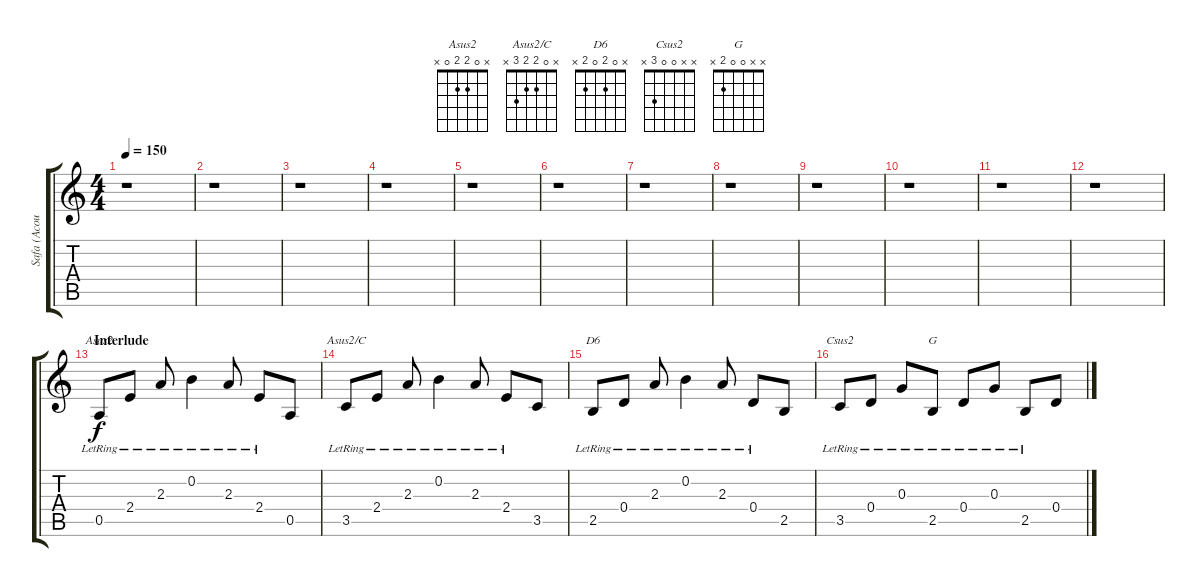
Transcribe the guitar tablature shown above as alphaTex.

\track ("Safa (Acoustic)" "Safa (Acou") {instrument acousticguitarsteel}
\staff {score tabs}
\tuning (E4 B3 G3 D3 A2 E2) {hide}
\chord ("Asus2" x 0 2 2 0 x)
\chord ("Asus2/C" x 0 2 2 3 x)
\chord ("D6" x 0 2 0 2 x)
\chord ("Csus2" x x 0 0 3 x)
\chord ("G" x x 0 0 2 x)
\ts (4 4)
\tempo 150
\clef g2
\ks c
r.1{dy f} |
r.1 |
r.1 |
r.1 |
r.1 |
r.1 |
r.1 |
r.1 |
r.1 |
r.1 |
r.1 |
r.1 |
\section ("" "Interlude")
0.5{lr}.8{ch "Asus2"} 2.4{lr}.8 2.3{lr}.8 0.2{lr}.4 2.3{lr}.8 2.4{lr}.8 0.5.8 |
3.5{lr}.8{ch "Asus2/C"} 2.4{lr}.8 2.3{lr}.8 0.2{lr}.4 2.3{lr}.8 2.4{lr}.8 3.5.8 |
2.5{lr}.8{ch "D6"} 0.4{lr}.8 2.3{lr}.8 0.2{lr}.4 2.3{lr}.8 0.4{lr}.8 2.5.8 |
3.5{lr}.8{ch "Csus2"} 0.4{lr}.8 0.3{lr}.8 2.5{lr}.8{ch "G"} 0.4{lr}.8 0.3{lr}.8 2.5{lr}.8 0.4.8
